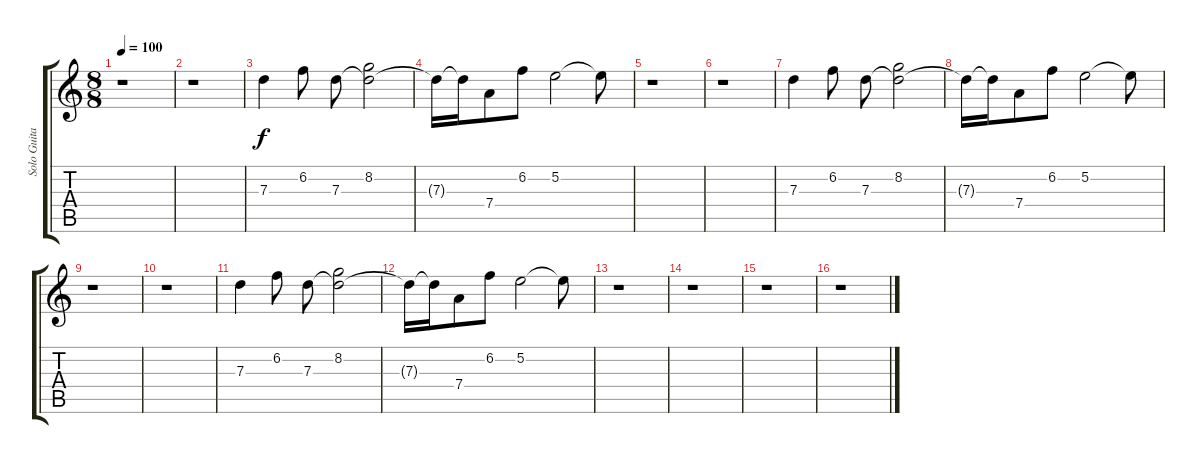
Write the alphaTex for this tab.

\track ("Solo Guitar" "Solo Guita") {instrument electricguitarjazz}
\staff {score tabs}
\tuning (E4 B3 G3 D3 A2 E2) {hide}
\ts (8 8)
\tempo 100
\clef g2
\ks c
r.1{dy f} |
r.1 |
7.3.4 6.2.8 7.3.8 (8.2 7.3{t}).2 |
7.3{t}.16 7.3{t}.16 7.4.8 6.2.8 5.2.2 5.2{t}.8 |
r.1 |
r.1 |
7.3.4 6.2.8 7.3.8 (8.2 7.3{t}).2 |
7.3{t}.16 7.3{t}.16 7.4.8 6.2.8 5.2.2 5.2{t}.8 |
r.1 |
r.1 |
7.3.4 6.2.8 7.3.8 (8.2 7.3{t}).2 |
7.3{t}.16 7.3{t}.16 7.4.8 6.2.8 5.2.2 5.2{t}.8 |
r.1 |
r.1 |
r.1 |
r.1
